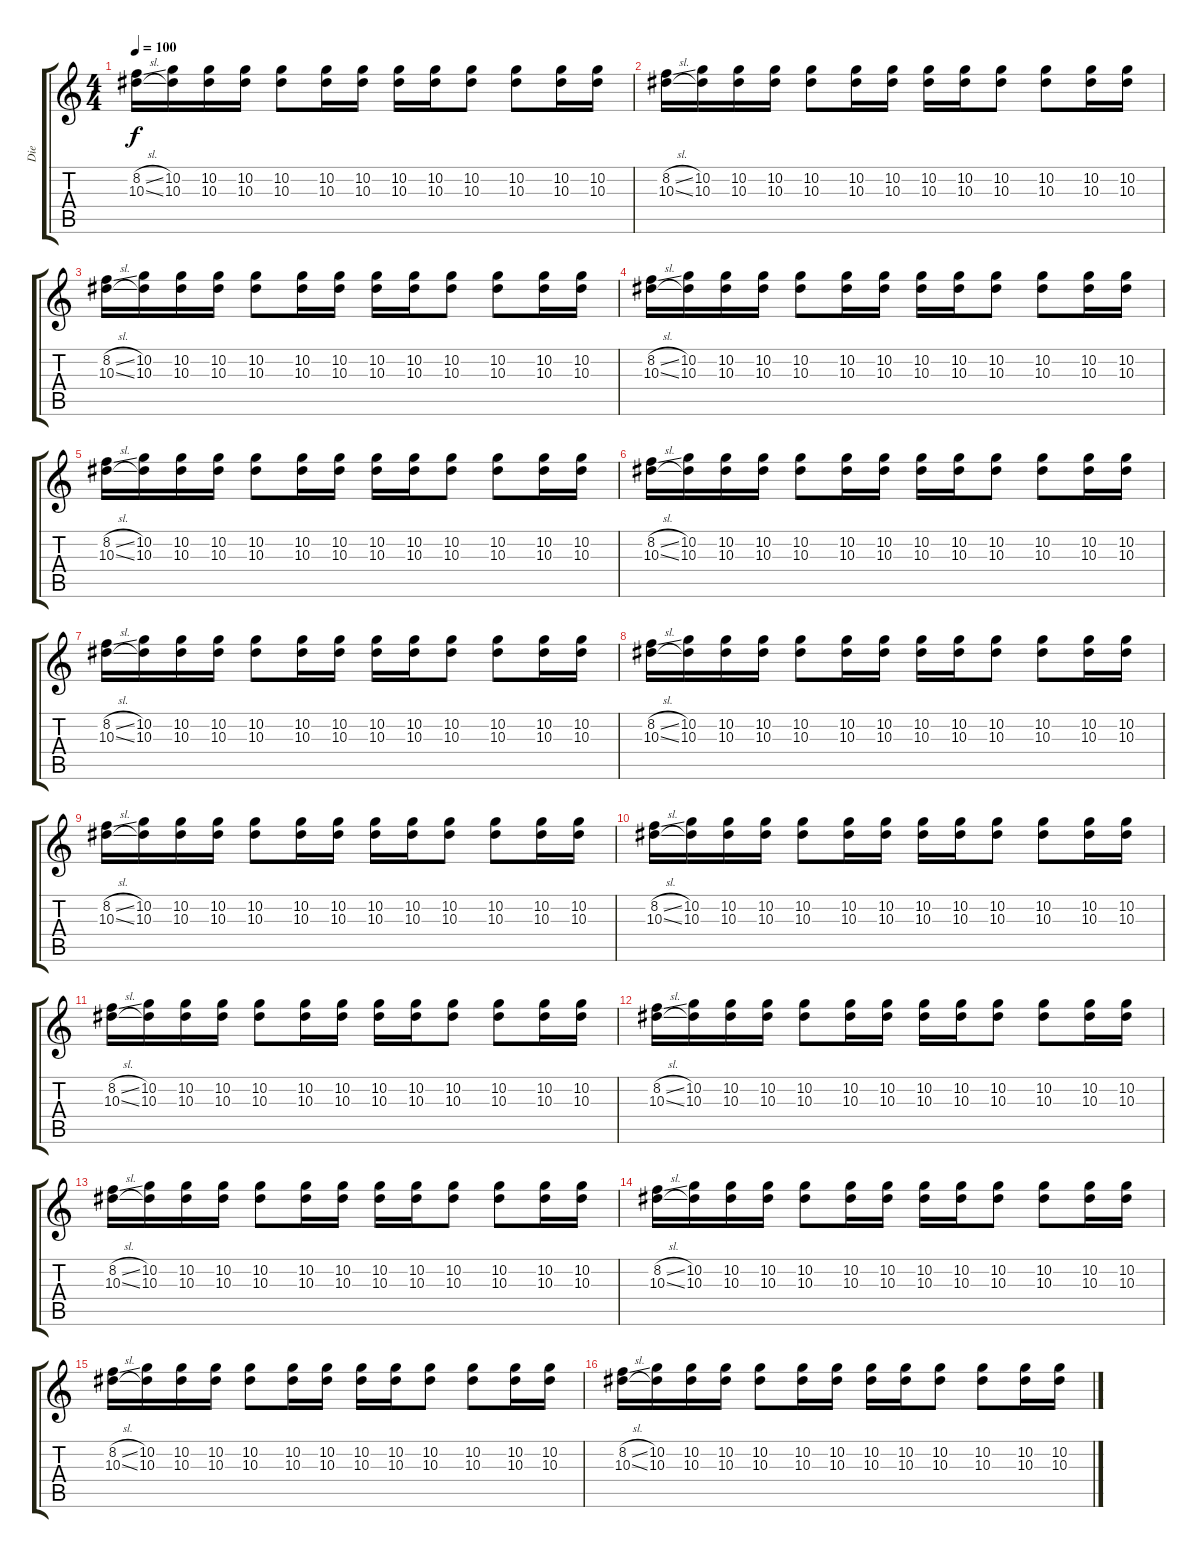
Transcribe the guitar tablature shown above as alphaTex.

\track ("Die" "Die") {instrument acousticguitarsteel}
\staff {score tabs}
\tuning (D4 A3 F3 C3 G2 D2) {hide}
\ts (4 4)
\tempo 100
\clef g2
\ks c
(8.2{sl} 10.3{sl}).16{dy f} (10.2 10.3).16 (10.2 10.3).16 (10.2 10.3).16 (10.2 10.3).8 (10.2 10.3).16 (10.2 10.3).16 (10.2 10.3).16 (10.2 10.3).16 (10.2 10.3).8 (10.2 10.3).8 (10.2 10.3).16 (10.2 10.3).16 |
(8.2{sl} 10.3{sl}).16 (10.2 10.3).16 (10.2 10.3).16 (10.2 10.3).16 (10.2 10.3).8 (10.2 10.3).16 (10.2 10.3).16 (10.2 10.3).16 (10.2 10.3).16 (10.2 10.3).8 (10.2 10.3).8 (10.2 10.3).16 (10.2 10.3).16 |
(8.2{sl} 10.3{sl}).16 (10.2 10.3).16 (10.2 10.3).16 (10.2 10.3).16 (10.2 10.3).8 (10.2 10.3).16 (10.2 10.3).16 (10.2 10.3).16 (10.2 10.3).16 (10.2 10.3).8 (10.2 10.3).8 (10.2 10.3).16 (10.2 10.3).16 |
(8.2{sl} 10.3{sl}).16 (10.2 10.3).16 (10.2 10.3).16 (10.2 10.3).16 (10.2 10.3).8 (10.2 10.3).16 (10.2 10.3).16 (10.2 10.3).16 (10.2 10.3).16 (10.2 10.3).8 (10.2 10.3).8 (10.2 10.3).16 (10.2 10.3).16 |
(8.2{sl} 10.3{sl}).16 (10.2 10.3).16 (10.2 10.3).16 (10.2 10.3).16 (10.2 10.3).8 (10.2 10.3).16 (10.2 10.3).16 (10.2 10.3).16 (10.2 10.3).16 (10.2 10.3).8 (10.2 10.3).8 (10.2 10.3).16 (10.2 10.3).16 |
(8.2{sl} 10.3{sl}).16 (10.2 10.3).16 (10.2 10.3).16 (10.2 10.3).16 (10.2 10.3).8 (10.2 10.3).16 (10.2 10.3).16 (10.2 10.3).16 (10.2 10.3).16 (10.2 10.3).8 (10.2 10.3).8 (10.2 10.3).16 (10.2 10.3).16 |
(8.2{sl} 10.3{sl}).16 (10.2 10.3).16 (10.2 10.3).16 (10.2 10.3).16 (10.2 10.3).8 (10.2 10.3).16 (10.2 10.3).16 (10.2 10.3).16 (10.2 10.3).16 (10.2 10.3).8 (10.2 10.3).8 (10.2 10.3).16 (10.2 10.3).16 |
(8.2{sl} 10.3{sl}).16 (10.2 10.3).16 (10.2 10.3).16 (10.2 10.3).16 (10.2 10.3).8 (10.2 10.3).16 (10.2 10.3).16 (10.2 10.3).16 (10.2 10.3).16 (10.2 10.3).8 (10.2 10.3).8 (10.2 10.3).16 (10.2 10.3).16 |
(8.2{sl} 10.3{sl}).16 (10.2 10.3).16 (10.2 10.3).16 (10.2 10.3).16 (10.2 10.3).8 (10.2 10.3).16 (10.2 10.3).16 (10.2 10.3).16 (10.2 10.3).16 (10.2 10.3).8 (10.2 10.3).8 (10.2 10.3).16 (10.2 10.3).16 |
(8.2{sl} 10.3{sl}).16 (10.2 10.3).16 (10.2 10.3).16 (10.2 10.3).16 (10.2 10.3).8 (10.2 10.3).16 (10.2 10.3).16 (10.2 10.3).16 (10.2 10.3).16 (10.2 10.3).8 (10.2 10.3).8 (10.2 10.3).16 (10.2 10.3).16 |
(8.2{sl} 10.3{sl}).16 (10.2 10.3).16 (10.2 10.3).16 (10.2 10.3).16 (10.2 10.3).8 (10.2 10.3).16 (10.2 10.3).16 (10.2 10.3).16 (10.2 10.3).16 (10.2 10.3).8 (10.2 10.3).8 (10.2 10.3).16 (10.2 10.3).16 |
(8.2{sl} 10.3{sl}).16 (10.2 10.3).16 (10.2 10.3).16 (10.2 10.3).16 (10.2 10.3).8 (10.2 10.3).16 (10.2 10.3).16 (10.2 10.3).16 (10.2 10.3).16 (10.2 10.3).8 (10.2 10.3).8 (10.2 10.3).16 (10.2 10.3).16 |
(8.2{sl} 10.3{sl}).16 (10.2 10.3).16 (10.2 10.3).16 (10.2 10.3).16 (10.2 10.3).8 (10.2 10.3).16 (10.2 10.3).16 (10.2 10.3).16 (10.2 10.3).16 (10.2 10.3).8 (10.2 10.3).8 (10.2 10.3).16 (10.2 10.3).16 |
(8.2{sl} 10.3{sl}).16 (10.2 10.3).16 (10.2 10.3).16 (10.2 10.3).16 (10.2 10.3).8 (10.2 10.3).16 (10.2 10.3).16 (10.2 10.3).16 (10.2 10.3).16 (10.2 10.3).8 (10.2 10.3).8 (10.2 10.3).16 (10.2 10.3).16 |
(8.2{sl} 10.3{sl}).16 (10.2 10.3).16 (10.2 10.3).16 (10.2 10.3).16 (10.2 10.3).8 (10.2 10.3).16 (10.2 10.3).16 (10.2 10.3).16 (10.2 10.3).16 (10.2 10.3).8 (10.2 10.3).8 (10.2 10.3).16 (10.2 10.3).16 |
(8.2{sl} 10.3{sl}).16 (10.2 10.3).16 (10.2 10.3).16 (10.2 10.3).16 (10.2 10.3).8 (10.2 10.3).16 (10.2 10.3).16 (10.2 10.3).16 (10.2 10.3).16 (10.2 10.3).8 (10.2 10.3).8 (10.2 10.3).16 (10.2 10.3).16
